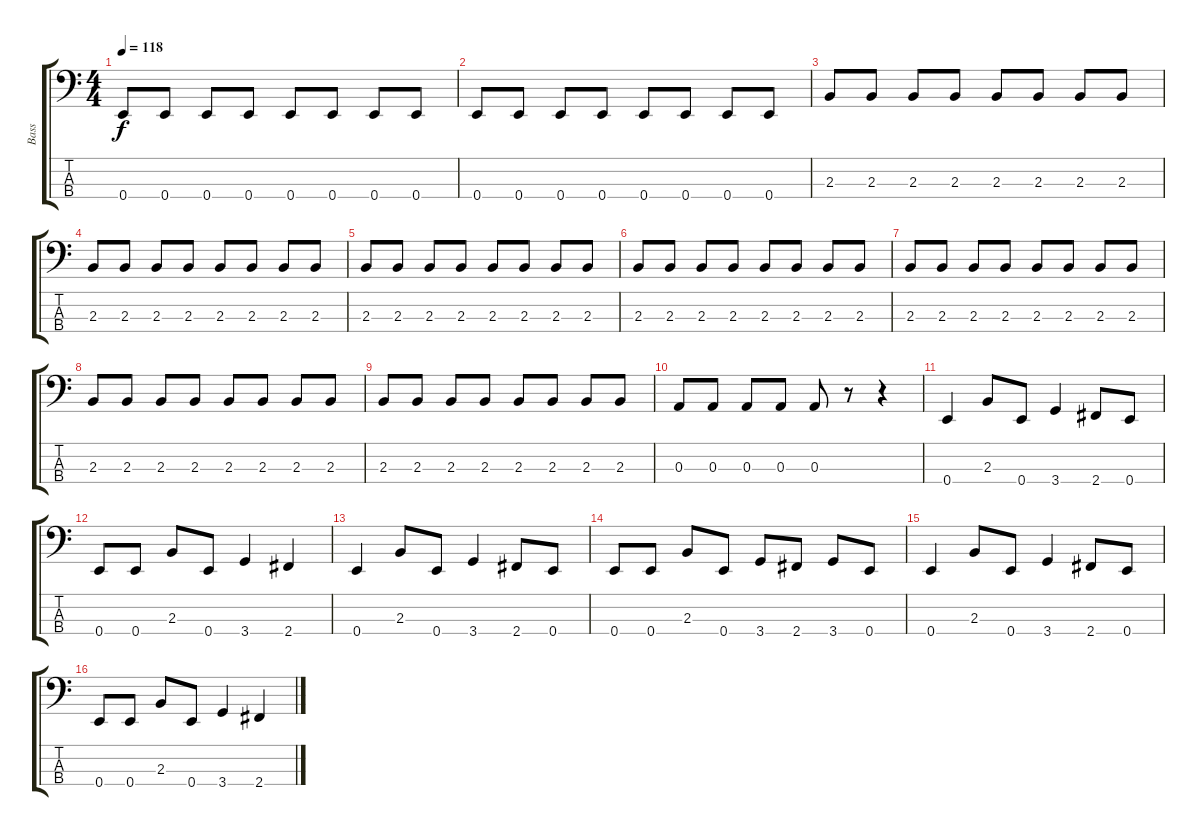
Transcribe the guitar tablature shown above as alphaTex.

\track ("Bass" "Bass") {instrument electricbassfinger}
\staff {score tabs}
\tuning (G2 D2 A1 E1) {hide}
\ts (4 4)
\tempo 118
\clef f4
\ks c
0.4.8{dy f} 0.4.8 0.4.8 0.4.8 0.4.8 0.4.8 0.4.8 0.4.8 |
0.4.8 0.4.8 0.4.8 0.4.8 0.4.8 0.4.8 0.4.8 0.4.8 |
2.3.8 2.3.8 2.3.8 2.3.8 2.3.8 2.3.8 2.3.8 2.3.8 |
2.3.8 2.3.8 2.3.8 2.3.8 2.3.8 2.3.8 2.3.8 2.3.8 |
2.3.8 2.3.8 2.3.8 2.3.8 2.3.8 2.3.8 2.3.8 2.3.8 |
2.3.8 2.3.8 2.3.8 2.3.8 2.3.8 2.3.8 2.3.8 2.3.8 |
2.3.8 2.3.8 2.3.8 2.3.8 2.3.8 2.3.8 2.3.8 2.3.8 |
2.3.8 2.3.8 2.3.8 2.3.8 2.3.8 2.3.8 2.3.8 2.3.8 |
2.3.8 2.3.8 2.3.8 2.3.8 2.3.8 2.3.8 2.3.8 2.3.8 |
0.3.8 0.3.8 0.3.8 0.3.8 0.3.8 r.8 r.4 |
0.4.4 2.3.8 0.4.8 3.4.4 2.4.8 0.4.8 |
0.4.8 0.4.8 2.3.8 0.4.8 3.4.4 2.4.4 |
0.4.4 2.3.8 0.4.8 3.4.4 2.4.8 0.4.8 |
0.4.8 0.4.8 2.3.8 0.4.8 3.4.8 2.4.8 3.4.8 0.4.8 |
0.4.4 2.3.8 0.4.8 3.4.4 2.4.8 0.4.8 |
0.4.8 0.4.8 2.3.8 0.4.8 3.4.4 2.4.4
